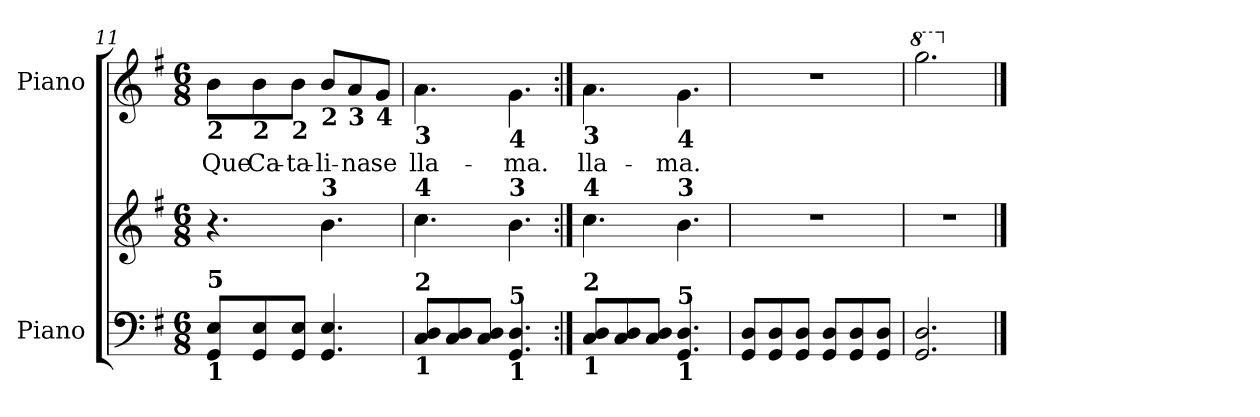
**kern	**kern	**kern	**text
*part2	*part2	*part1	*part1
*staff3	*staff2	*staff1	*staff1
*I"Piano	*	*I"Piano	*
*I'Pno.	*	*I'Pno.	*
*clefF4	*clefG2	*clefG2	*
*k[f#]	*k[f#]	*k[f#]	*
*G:	*G:	*G:	*
*M6/8	*M6/8	*M6/8	*
=11	=11	=11	=11
!	!	!LO:TX:b:B:t=2	!
!LO:TX:b:B:t=1	!	!	!
!LO:TX:B:t=5	!	!	!
!	!	!	!LO:LY:b:color=#000000
8GGi/ 8EiL	4.r	8bi\L	Que
!	!	!LO:TX:b:B:t=2	!
!	!	!	!LO:LY:b:color=#000000
8GGi/ 8Ei	.	8bi\	Ca-
!	!	!LO:TX:b:B:t=2	!
!	!	!	!LO:LY:b:color=#000000
8GGi/ 8EiJ	.	8bi\J	-ta-
!	!	!LO:TX:b:B:t=2	!
!	!LO:TX:a:B:t=3	!	!
!	!	!	!LO:LY:b:color=#000000
4.GGi/ 4.Ei	4.bi\	8bi/L	-li-
!	!	!LO:TX:b:B:t=3	!
!	!	!	!LO:LY:b:color=#000000
.	.	8ai/	-na
!	!	!LO:TX:b:B:t=4	!
!	!	!	!LO:LY:b:color=#000000
.	.	8gi/J	se
=12	=12	=12	=12
!	!	!LO:TX:b:B:t=3	!
!	!LO:TX:a:B:t=4	!	!
!LO:TX:b:B:t=1	!	!	!
!LO:TX:B:t=2	!	!	!
!	!	!	!LO:LY:b:color=#000000
8Ci/ 8DiL	4.cci\	4.ai\	lla-
8Ci/ 8Di	.	.	.
8Ci/ 8DiJ	.	.	.
!	!	!LO:TX:b:B:t=4	!
!	!LO:TX:a:B:t=3	!	!
!LO:TX:b:B:t=1	!	!	!
!LO:TX:B:t=5	!	!	!
!	!	!	!LO:LY:b:color=#000000
4.GGi/ 4.Di	4.bi\	4.gi\	-ma.
=13:|!	=13:|!	=13:|!	=13:|!
!	!	!LO:TX:b:B:t=3	!
!	!LO:TX:a:B:t=4	!	!
!LO:TX:b:B:t=1	!	!	!
!LO:TX:B:t=2	!	!	!
!	!	!	!LO:LY:b:color=#000000
8Ci/ 8DiL	4.cci\	4.ai\	lla-
8Ci/ 8Di	.	.	.
8Ci/ 8DiJ	.	.	.
!	!	!LO:TX:b:B:t=4	!
!	!LO:TX:a:B:t=3	!	!
!LO:TX:b:B:t=1	!	!	!
!LO:TX:B:t=5	!	!	!
!	!	!	!LO:LY:b:color=#000000
4.GGi/ 4.Di	4.bi\	4.gi\	-ma.
=14	=14	=14	=14
!	!LO:N:vis=1	!LO:N:vis=1	!
8GGi/ 8DiL	2.r	2.r	.
8GGi/ 8Di	.	.	.
8GGi/ 8DiJ	.	.	.
8GGi/ 8DiL	.	.	.
8GGi/ 8Di	.	.	.
8GGi/ 8DiJ	.	.	.
=15	=15	=15	=15
!	!LO:N:vis=1	!	!
*	*	*8va	*
2.GGi/ 2.Di	2.r	2.gggi\	.
*	*	*X8va	*
==	==	==	==
*-	*-	*-	*-
